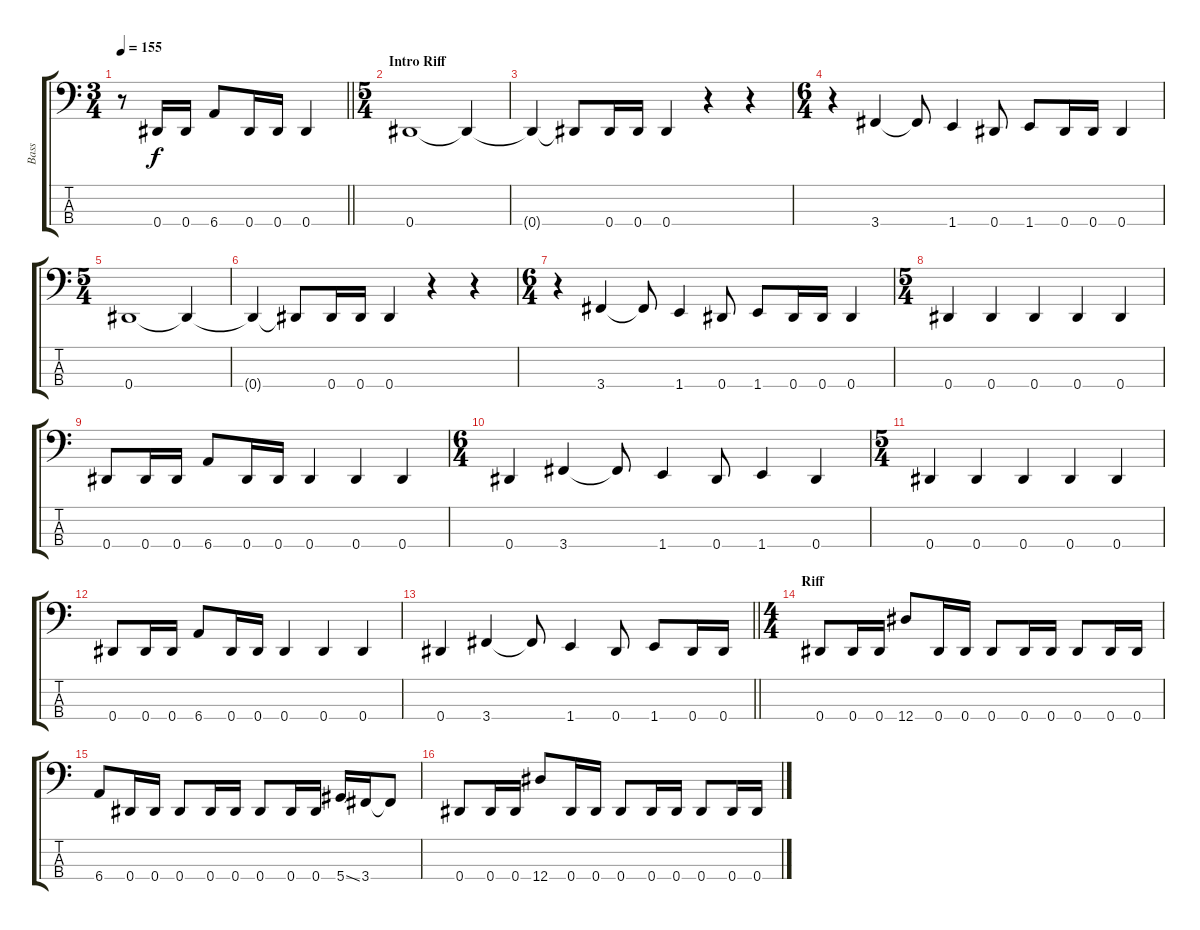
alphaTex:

\track ("Bass" "Bass") {instrument electricbassfinger}
\staff {score tabs}
\tuning (Gb2 Db2 Ab1 Eb1) {hide}
\ts (3 4)
\section ("" "")
\tempo 155
\clef f4
\barLineRight lightlight
\ks c
r.8{dy f instrument electricbassfinger} 0.4.16 0.4.16 6.4.8 0.4.16 0.4.16 0.4.4 |
\ts (5 4)
\section ("" "Intro Riff")
0.4.1 0.4{t}.4 |
0.4{t}.4 0.4{t}.8 0.4.16 0.4.16 0.4.4 r.4 r.4 |
\ts (6 4)
r.4 3.4.4 3.4{t}.8 1.4.4 0.4.8 1.4.8 0.4.16 0.4.16 0.4.4 |
\ts (5 4)
0.4.1 0.4{t}.4 |
0.4{t}.4 0.4{t}.8 0.4.16 0.4.16 0.4.4 r.4 r.4 |
\ts (6 4)
r.4 3.4.4 3.4{t}.8 1.4.4 0.4.8 1.4.8 0.4.16 0.4.16 0.4.4 |
\ts (5 4)
0.4.4 0.4.4 0.4.4 0.4.4 0.4.4 |
0.4.8 0.4.16 0.4.16 6.4.8 0.4.16 0.4.16 0.4.4 0.4.4 0.4.4 |
\ts (6 4)
0.4.4 3.4.4 3.4{t}.8 1.4.4 0.4.8 1.4.4 0.4.4 |
\ts (5 4)
0.4.4 0.4.4 0.4.4 0.4.4 0.4.4 |
0.4.8 0.4.16 0.4.16 6.4.8 0.4.16 0.4.16 0.4.4 0.4.4 0.4.4 |
\barLineRight lightlight
0.4.4 3.4.4 3.4{t}.8 1.4.4 0.4.8 1.4.8 0.4.16 0.4.16 |
\ts (4 4)
\section ("" "Riff")
0.4.8 0.4.16 0.4.16 12.4.8 0.4.16 0.4.16 0.4.8 0.4.16 0.4.16 0.4.8 0.4.16 0.4.16 |
6.4.8 0.4.16 0.4.16 0.4.8 0.4.16 0.4.16 0.4.8 0.4.16 0.4.16 5.4{ss}.16 3.4.16 3.4{t}.8 |
0.4.8 0.4.16 0.4.16 12.4.8 0.4.16 0.4.16 0.4.8 0.4.16 0.4.16 0.4.8 0.4.16 0.4.16
